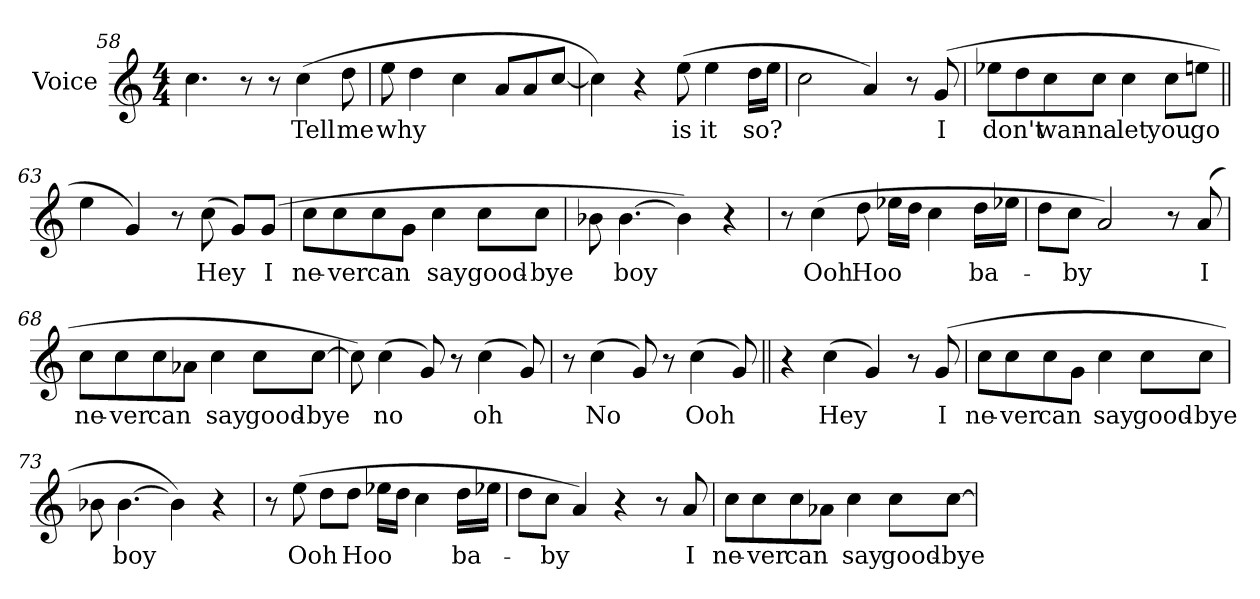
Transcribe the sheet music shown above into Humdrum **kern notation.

**kern	**text
*part1	*part1
*staff1	*staff1
*I"Voice	*
*I'Voice	*
*clefG2	*
*k[]	*
*C:	*
*M4/4	*
=58	=58
4.cci\	.
8r	.
8r	.
!	!LO:LY:b:color=#000000
(4cci\	Tell
!	!LO:LY:b:color=#000000
8ddi\	me
!!LO:LB:g=z
=59	=59
!	!LO:LY:b:color=#000000
8eei\	why
4ddi\	.
4cci\	.
8ai/L	.
8ai/	.
[8cci/J	.
=60	=60
4cci\])	.
4r	.
!	!LO:LY:b:color=#000000
(8eei\	is
!	!LO:LY:b:color=#000000
4eei\	it
!	!LO:LY:b:color=#000000
16ddi\LL	so?
16eei\JJ	.
=61	=61
2cci\	.
4ai/)	.
8r	.
!	!LO:LY:b:color=#000000
(8gi/	I
=62	=62
!	!LO:LY:b:color=#000000
8ee-Xi\L	don't
8ddi\	.
!	!LO:LY:b:color=#000000
8cci\	wan-
!	!LO:LY:b:color=#000000
8cci\J	-na
!	!LO:LY:b:color=#000000
4cci\	let
!	!LO:LY:b:color=#000000
8cci\L	you
!	!LO:LY:b:color=#000000
8eeni\J	go
!!LO:LB:g=z
=63||	=63||
4eei\	.
4gi/)	.
8r	.
!	!LO:LY:b:color=#000000
(8cci\	Hey
8gi/L)	.
!	!LO:LY:b:color=#000000
(8gi/J	I
=64	=64
!	!LO:LY:b:color=#000000
8cci\L	ne-
!	!LO:LY:b:color=#000000
8cci\	-ver
!	!LO:LY:b:color=#000000
8cci\	can
8gi\J	.
!	!LO:LY:b:color=#000000
4cci\	say
!	!LO:LY:b:color=#000000
8cci\L	good-
!	!LO:LY:b:color=#000000
8cci\J	-bye
=65	=65
8b-Xi\	.
!	!LO:LY:b:color=#000000
[4.b-i\	boy
4b-i\])	.
4r	.
=66	=66
8r	.
!	!LO:LY:b:color=#000000
(4cci\	Ooh
!	!LO:LY:b:color=#000000
8ddi\	Hoo
16ee-Xi\LL	.
16ddi\JJ	.
4cci\	.
!	!LO:LY:b:color=#000000
16ddi\LL	ba-
16ee-Xi\JJ	.
!!LO:LB:g=z
=67	=67
8ddi\L	.
!	!LO:LY:b:color=#000000
8cci\J	-by
2ai/)	.
8r	.
!	!LO:LY:b:color=#000000
(8ai/	I
=68	=68
!	!LO:LY:b:color=#000000
8cci\L	ne-
!	!LO:LY:b:color=#000000
8cci\	-ver
!	!LO:LY:b:color=#000000
8cci\	can
8a-Xi\J	.
!	!LO:LY:b:color=#000000
4cci\	say
!	!LO:LY:b:color=#000000
8cci\L	good-
!	!LO:LY:b:color=#000000
[8cci\J	-bye
=69	=69
8cci\])	.
!	!LO:LY:b:color=#000000
(4cci\	no
8gi/)	.
8r	.
!	!LO:LY:b:color=#000000
(4cci\	oh
8gi/)	.
=70	=70
8r	.
!	!LO:LY:b:color=#000000
(4cci\	No
8gi/)	.
8r	.
!	!LO:LY:b:color=#000000
(4cci\	Ooh
8gi/)	.
!!LO:LB:g=z
=71||	=71||
4r	.
!	!LO:LY:b:color=#000000
(4cci\	Hey
4gi/)	.
8r	.
!	!LO:LY:b:color=#000000
(8gi/	I
=72	=72
!	!LO:LY:b:color=#000000
8cci\L	ne-
!	!LO:LY:b:color=#000000
8cci\	-ver
!	!LO:LY:b:color=#000000
8cci\	can
8gi\J	.
!	!LO:LY:b:color=#000000
4cci\	say
!	!LO:LY:b:color=#000000
8cci\L	good-
!	!LO:LY:b:color=#000000
8cci\J	-bye
=73	=73
8b-Xi\	.
!	!LO:LY:b:color=#000000
[4.b-i\	boy
4b-i\])	.
4r	.
=74	=74
8r	.
!	!LO:LY:b:color=#000000
(8eei\	Ooh
8ddi\L	.
!	!LO:LY:b:color=#000000
8ddi\J	Hoo
16ee-Xi\LL	.
16ddi\JJ	.
4cci\	.
!	!LO:LY:b:color=#000000
16ddi\LL	ba-
16ee-Xi\JJ	.
!!LO:LB:g=z
=75	=75
8ddi\L	.
!	!LO:LY:b:color=#000000
8cci\J	-by
4ai/)	.
4r	.
8r	.
!	!LO:LY:b:color=#000000
8ai/	I
=76	=76
!	!LO:LY:b:color=#000000
8cci\L	ne-
!	!LO:LY:b:color=#000000
8cci\	-ver
!	!LO:LY:b:color=#000000
8cci\	can
8a-Xi\J	.
!	!LO:LY:b:color=#000000
4cci\	say
!	!LO:LY:b:color=#000000
8cci\L	good-
!	!LO:LY:b:color=#000000
[8cci\J	-bye
=	=
*-	*-
